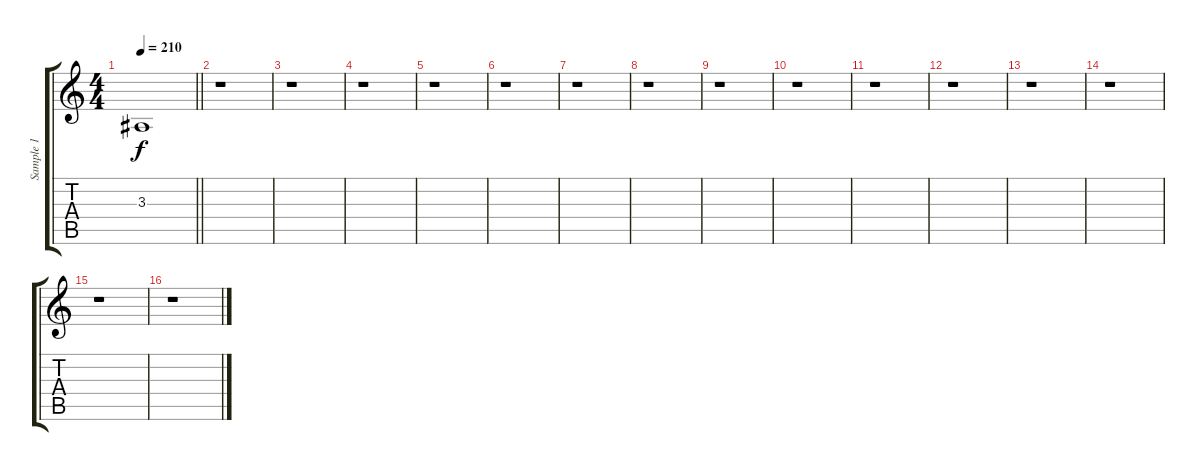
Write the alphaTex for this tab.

\track ("Sample 1" "Sample 1") {instrument stringensemble1}
\staff {score tabs}
\tuning (E4 B3 G3 D3 A2 E2) {hide}
\ts (4 4)
\tempo 210
\clef g2
\barLineRight lightlight
\ks c
3.3{t}.1{dy f} |
\section ("" " ")
r.1 |
r.1 |
r.1 |
r.1 |
r.1 |
r.1 |
r.1 |
r.1 |
r.1 |
r.1 |
r.1 |
r.1 |
r.1 |
r.1 |
r.1
